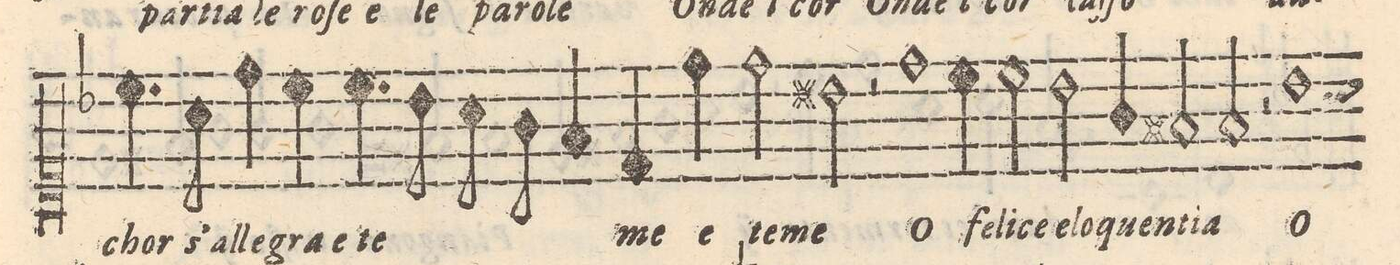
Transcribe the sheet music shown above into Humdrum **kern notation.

**kern	**text
*I"QUINTO	*
*clefC1	*
*k[b-]	*
*met(c)	*
*M2/1	*
4.ccny\	-chor-
8a\	-s` al-
4dd\	-leg-
4cc\	-ra e
4.cc\	te-
8b-\	.
=18-	=18-
8a\	.
8g\	.
4f/	.
4d/	-me
4dd\	e
2dd\	te-
2bn\	-me
=19-	=19-
2r	.
1dd	O
4cc\	fe-
2cc\	-li-
=20-	=20-
2b#\	ce e
4g/	lo-
2f#X/	-quen-
2f#/	-tia
=21-	=21-
2r	.
1b-ny	O
*-	*-
